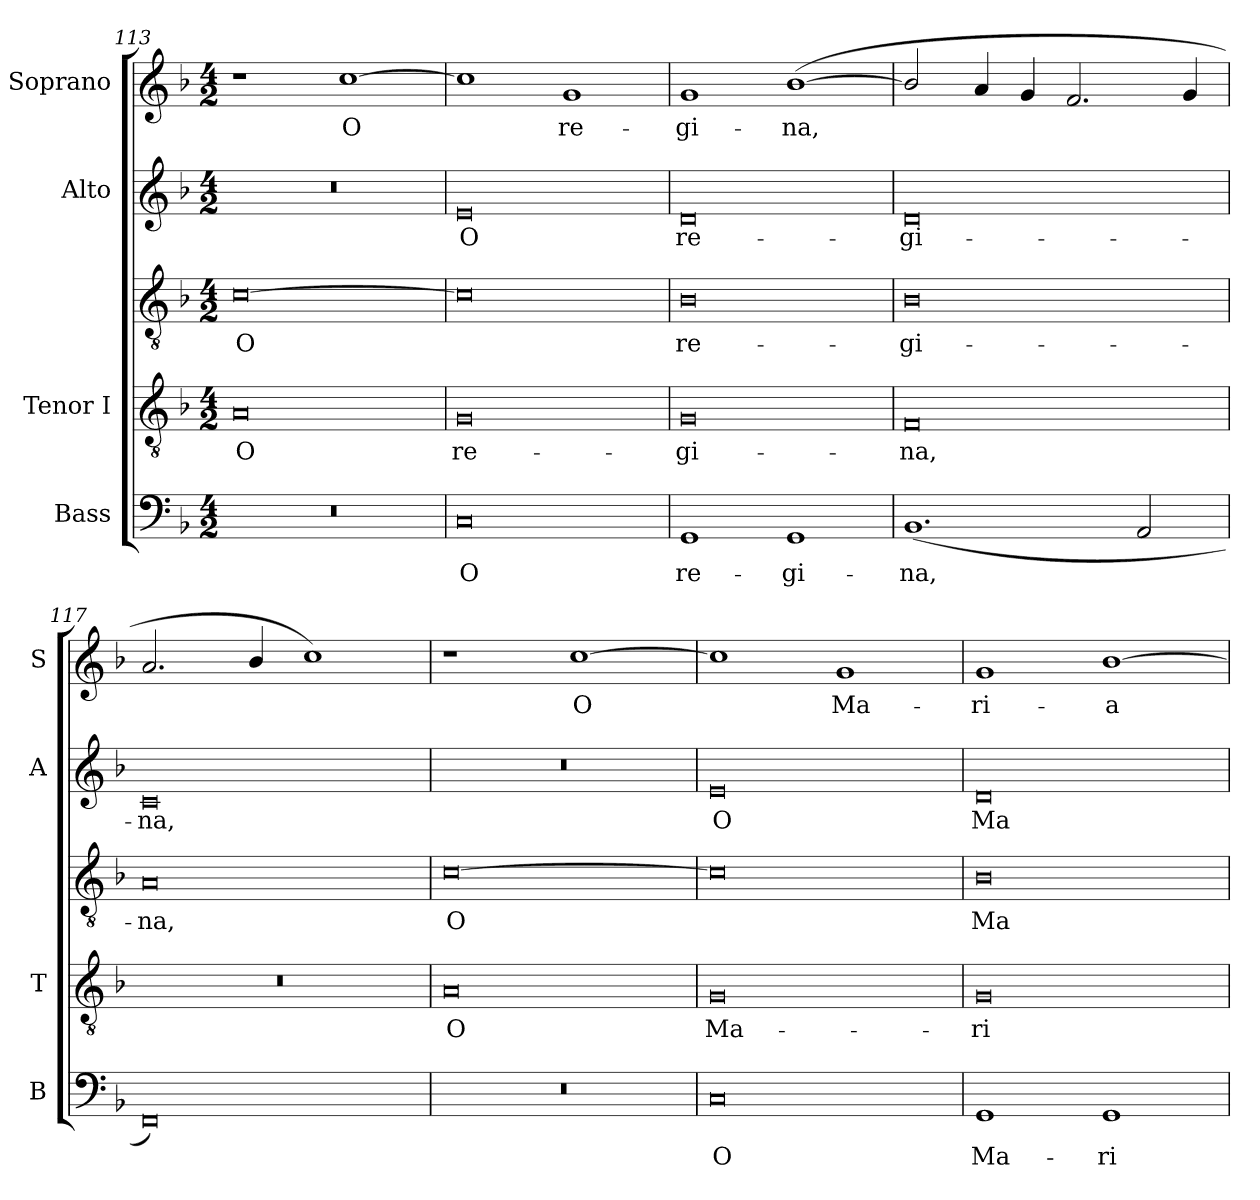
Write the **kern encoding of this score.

**kern	**text	**kern	**text	**kern	**text	**kern	**text	**kern	**text
*part4	*part4	*part3	*part3	*part3	*part3	*part2	*part2	*part1	*part1
*staff5	*staff5	*staff4	*staff4	*staff3	*staff3	*staff2	*staff2	*staff1	*staff1
*I"Bass	*	*I"Tenor I	*	*	*	*I"Alto	*	*I"Soprano	*
*I'B	*	*I'T	*	*	*	*I'A	*	*I'S	*
*clefF4	*	*clefGv2	*	*clefGv2	*	*clefG2	*	*clefG2	*
*k[b-]	*	*k[b-]	*	*k[b-]	*	*k[b-]	*	*k[b-]	*
*F:	*	*F:	*	*F:	*	*F:	*	*F:	*
*M4/2	*	*M4/2	*	*M4/2	*	*M4/2	*	*M4/2	*
=113	=113	=113	=113	=113	=113	=113	=113	=113	=113
!	!	!	!LO:LY:b	!	!LO:LY:b	!	!	!	!
0r	.	0A	O	[0c	O	0r	.	1r	.
!	!	!	!	!	!	!	!	!	!LO:LY:b
.	.	.	.	.	.	.	.	[1cc	O
=114	=114	=114	=114	=114	=114	=114	=114	=114	=114
!	!LO:LY:b	!	!LO:LY:b	!	!	!	!LO:LY:b	!	!
0C	O	0G	re-	0c]	.	0e	O	1cc]	.
!	!	!	!	!	!	!	!	!	!LO:LY:b
.	.	.	.	.	.	.	.	1g	re-
!!LO:PB:g=z
=115	=115	=115	=115	=115	=115	=115	=115	=115	=115
!	!LO:LY:b	!	!LO:LY:b	!	!LO:LY:b	!	!LO:LY:b	!	!LO:LY:b
1GG	re-	0G	-gi-	0B-	-re-	0d	re-	1g	-gi-
!	!LO:LY:b	!	!	!	!	!	!	!	!LO:LY:b
1GG	-gi-	.	.	.	.	.	.	(<[1b-i	-na,
=116	=116	=116	=116	=116	=116	=116	=116	=116	=116
!	!LO:LY:b	!	!LO:LY:b	!	!LO:LY:b	!	!LO:LY:b	!	!
(<1.BB-	-na,	0F	-na,	0B-	-gi-	0d	-gi-	2b-/]	.
.	.	.	.	.	.	.	.	4a/	.
.	.	.	.	.	.	.	.	4g/	.
.	.	.	.	.	.	.	.	2.f/	.
2AA/	.	.	.	.	.	.	.	.	.
.	.	.	.	.	.	.	.	4g/	.
=117	=117	=117	=117	=117	=117	=117	=117	=117	=117
!	!	!	!	!	!LO:LY:b	!	!LO:LY:b	!	!
0FF)	.	0r	.	0A	na,	0c	-na,	2.a/	.
.	.	.	.	.	.	.	.	4b-/	.
.	.	.	.	.	.	.	.	1cc)	.
=118	=118	=118	=118	=118	=118	=118	=118	=118	=118
!	!	!	!LO:LY:b	!	!LO:LY:b	!	!	!	!
0r	.	0A	O	[0c	O	0r	.	1r	.
!	!	!	!	!	!	!	!	!	!LO:LY:b
.	.	.	.	.	.	.	.	[1cc	O
=119	=119	=119	=119	=119	=119	=119	=119	=119	=119
!	!LO:LY:b	!	!LO:LY:b	!	!	!	!LO:LY:b	!	!
0C	O	0G	Ma-	0c]	.	0e	O	1cc]	.
!	!	!	!	!	!	!	!	!	!LO:LY:b
.	.	.	.	.	.	.	.	1g	Ma-
=120	=120	=120	=120	=120	=120	=120	=120	=120	=120
!	!LO:LY:b	!	!LO:LY:b	!	!LO:LY:b	!	!LO:LY:b	!	!LO:LY:b
1GG	Ma-	0G	-ri-	0B-	-Ma-	0d	Ma-	1g	-ri-
!	!LO:LY:b	!	!	!	!	!	!	!	!LO:LY:b
1GG	-ri-	.	.	.	.	.	.	[1b-	-a
=	=	=	=	=	=	=	=	=	=
*-	*-	*-	*-	*-	*-	*-	*-	*-	*-
